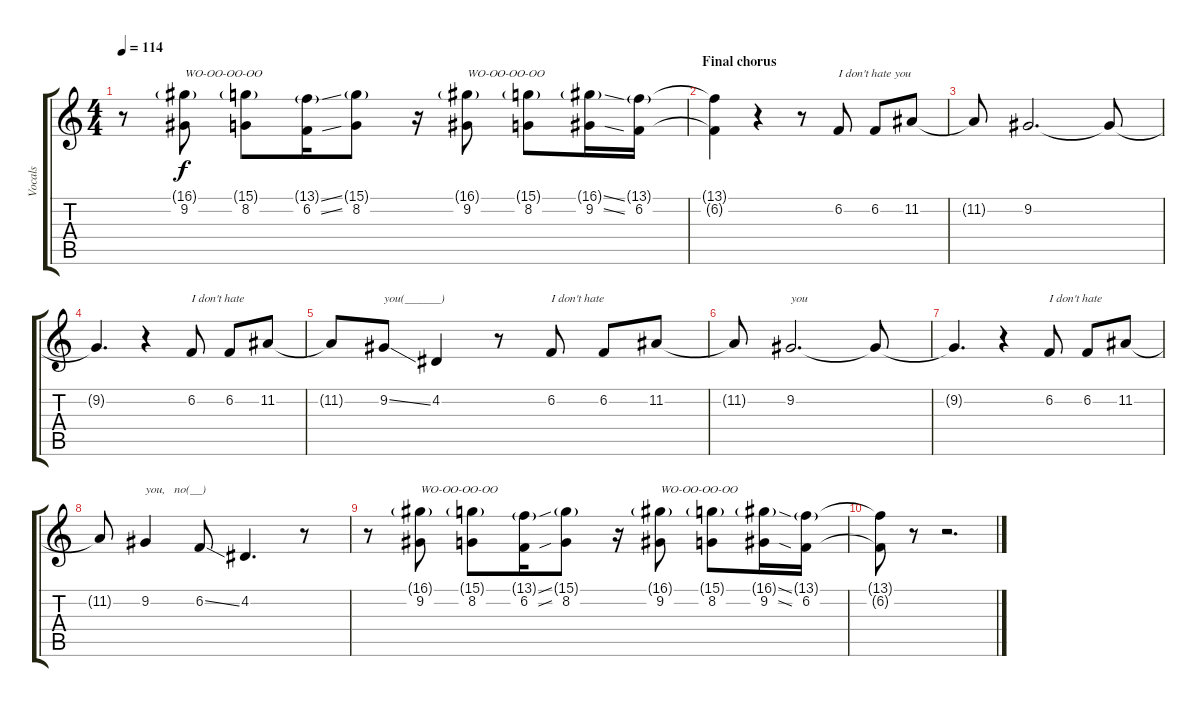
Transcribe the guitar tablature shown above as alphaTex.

\track ("Vocals" "Vocals") {instrument lead2sawtooth}
\staff {score tabs}
\tuning (E4 B3 G3 D3 A2 E2) {hide}
\ts (4 4)
\tempo 114
\clef g2
\ks c
r.8{dy f} (16.1{g} 9.2).8{txt "WO-OO-OO-OO"} (15.1{g} 8.2).8 (13.1{ss g} 6.2{ss}).16 (15.1{g} 8.2).8 r.16 (16.1{g} 9.2).8{txt "WO-OO-OO-OO"} (15.1{g} 8.2).8 (16.1{ss g} 9.2{ss}).16 (13.1{g} 6.2).16 |
\section ("" "Final chorus")
(13.1{t} 6.2{t}).4 r.4 r.8 6.2.8{txt "I don't hate you"} 6.2.8 11.2.8 |
11.2{t}.8 9.2.2{d} 9.2{t}.8 |
9.2{t}.4{d} r.4 6.2.8{txt "I don't hate"} 6.2.8 11.2.8 |
11.2{t}.8 9.2{ss}.8{txt "you(______)"} 4.2.4 r.8 6.2.8{txt "I don't hate"} 6.2.8 11.2.8 |
11.2{t}.8 9.2.2{d txt "you"} 9.2{t}.8 |
9.2{t}.4{d} r.4 6.2.8{txt "I don't hate"} 6.2.8 11.2.8 |
11.2{t}.8 9.2.4{txt "you,   no(__)"} 6.2{ss}.8 4.2.4{d} r.8 |
r.8 (16.1{g} 9.2).8{txt "WO-OO-OO-OO"} (15.1{g} 8.2).8 (13.1{ss g} 6.2{ss}).16 (15.1{g} 8.2).8 r.16 (16.1{g} 9.2).8{txt "WO-OO-OO-OO"} (15.1{g} 8.2).8 (16.1{ss g} 9.2{ss}).16 (13.1{g} 6.2).16 |
(13.1{t} 6.2{t}).8 r.8 r.2{d}
